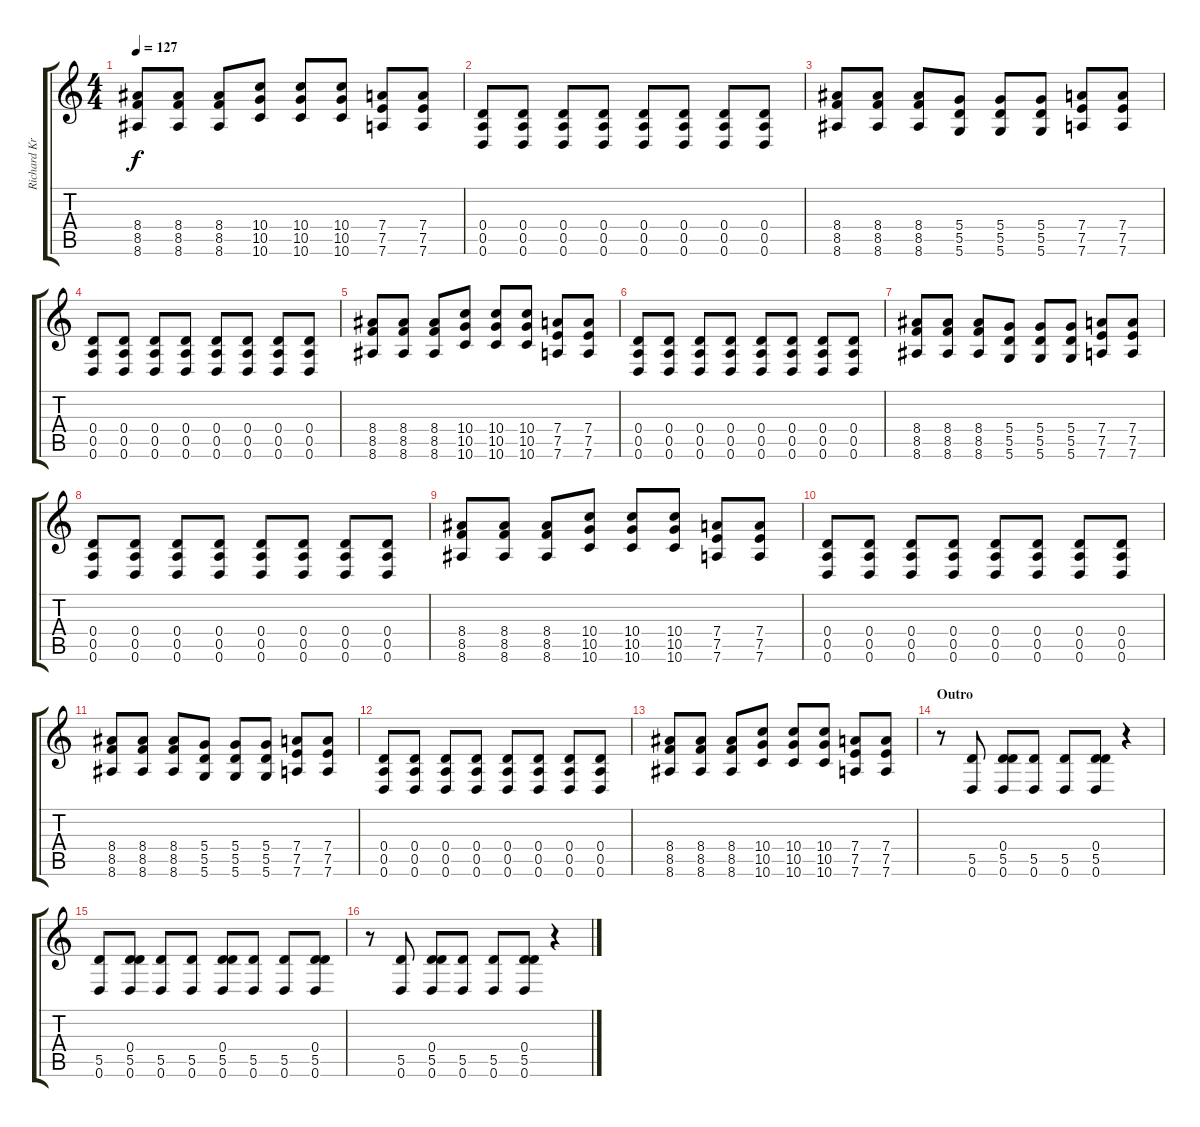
\track ("Richard Kruspe-Bernstein - Guitar 1" "Richard Kr") {instrument distortionguitar}
\staff {score tabs}
\tuning (E4 B3 G3 D3 A2 D2) {hide}
\ts (4 4)
\tempo 127
\clef g2
\ks c
(8.4 8.5 8.6).8{dy f} (8.4 8.5 8.6).8 (8.4 8.5 8.6).8 (10.4 10.5 10.6).8 (10.4 10.5 10.6).8 (10.4 10.5 10.6).8 (7.4 7.5 7.6).8 (7.4 7.5 7.6).8 |
(0.4 0.5 0.6).8 (0.4 0.5 0.6).8 (0.4 0.5 0.6).8 (0.4 0.5 0.6).8 (0.4 0.5 0.6).8 (0.4 0.5 0.6).8 (0.4 0.5 0.6).8 (0.4 0.5 0.6).8 |
(8.4 8.5 8.6).8 (8.4 8.5 8.6).8 (8.4 8.5 8.6).8 (5.4 5.5 5.6).8 (5.4 5.5 5.6).8 (5.4 5.5 5.6).8 (7.4 7.5 7.6).8 (7.4 7.5 7.6).8 |
(0.4 0.5 0.6).8 (0.4 0.5 0.6).8 (0.4 0.5 0.6).8 (0.4 0.5 0.6).8 (0.4 0.5 0.6).8 (0.4 0.5 0.6).8 (0.4 0.5 0.6).8 (0.4 0.5 0.6).8 |
(8.4 8.5 8.6).8 (8.4 8.5 8.6).8 (8.4 8.5 8.6).8 (10.4 10.5 10.6).8 (10.4 10.5 10.6).8 (10.4 10.5 10.6).8 (7.4 7.5 7.6).8 (7.4 7.5 7.6).8 |
(0.4 0.5 0.6).8 (0.4 0.5 0.6).8 (0.4 0.5 0.6).8 (0.4 0.5 0.6).8 (0.4 0.5 0.6).8 (0.4 0.5 0.6).8 (0.4 0.5 0.6).8 (0.4 0.5 0.6).8 |
(8.4 8.5 8.6).8 (8.4 8.5 8.6).8 (8.4 8.5 8.6).8 (5.4 5.5 5.6).8 (5.4 5.5 5.6).8 (5.4 5.5 5.6).8 (7.4 7.5 7.6).8 (7.4 7.5 7.6).8 |
(0.4 0.5 0.6).8 (0.4 0.5 0.6).8 (0.4 0.5 0.6).8 (0.4 0.5 0.6).8 (0.4 0.5 0.6).8 (0.4 0.5 0.6).8 (0.4 0.5 0.6).8 (0.4 0.5 0.6).8 |
(8.4 8.5 8.6).8 (8.4 8.5 8.6).8 (8.4 8.5 8.6).8 (10.4 10.5 10.6).8 (10.4 10.5 10.6).8 (10.4 10.5 10.6).8 (7.4 7.5 7.6).8 (7.4 7.5 7.6).8 |
(0.4 0.5 0.6).8 (0.4 0.5 0.6).8 (0.4 0.5 0.6).8 (0.4 0.5 0.6).8 (0.4 0.5 0.6).8 (0.4 0.5 0.6).8 (0.4 0.5 0.6).8 (0.4 0.5 0.6).8 |
(8.4 8.5 8.6).8 (8.4 8.5 8.6).8 (8.4 8.5 8.6).8 (5.4 5.5 5.6).8 (5.4 5.5 5.6).8 (5.4 5.5 5.6).8 (7.4 7.5 7.6).8 (7.4 7.5 7.6).8 |
(0.4 0.5 0.6).8 (0.4 0.5 0.6).8 (0.4 0.5 0.6).8 (0.4 0.5 0.6).8 (0.4 0.5 0.6).8 (0.4 0.5 0.6).8 (0.4 0.5 0.6).8 (0.4 0.5 0.6).8 |
(8.4 8.5 8.6).8 (8.4 8.5 8.6).8 (8.4 8.5 8.6).8 (10.4 10.5 10.6).8 (10.4 10.5 10.6).8 (10.4 10.5 10.6).8 (7.4 7.5 7.6).8 (7.4 7.5 7.6).8 |
\section ("" "Outro")
r.8 (5.5 0.6).8 (0.4 5.5 0.6).8 (5.5 0.6).8 (5.5 0.6).8 (0.4 5.5 0.6).8 r.4 |
(5.5 0.6).8 (0.4 5.5 0.6).8 (5.5 0.6).8 (5.5 0.6).8 (0.4 5.5 0.6).8 (5.5 0.6).8 (5.5 0.6).8 (0.4 5.5 0.6).8 |
r.8 (5.5 0.6).8 (0.4 5.5 0.6).8 (5.5 0.6).8 (5.5 0.6).8 (0.4 5.5 0.6).8 r.4
